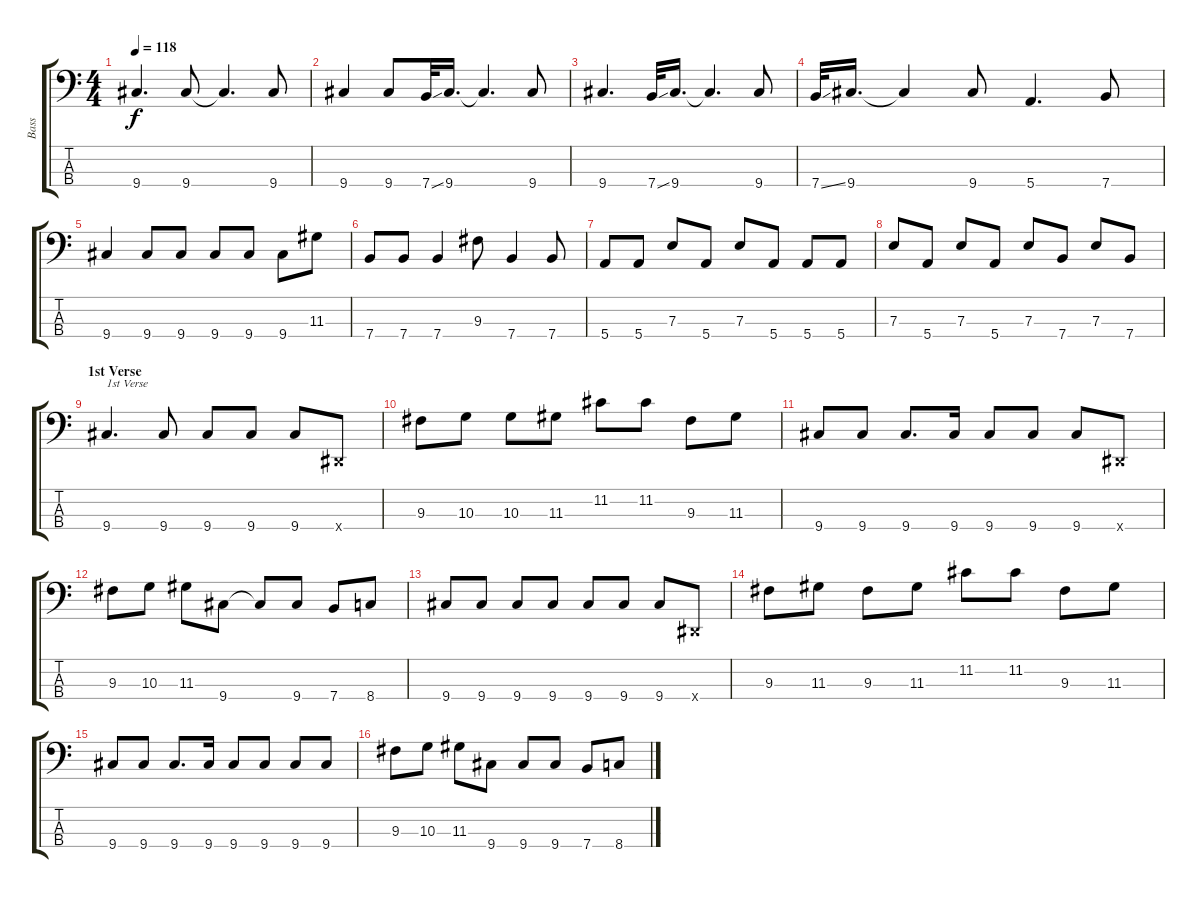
\track ("Bass" "Bass") {instrument electricbassfinger}
\staff {score tabs}
\tuning (G2 D2 A1 E1) {hide}
\ts (4 4)
\tempo 118
\clef f4
\ks c
9.4.4{d dy f} 9.4.8 9.4{t}.4{d} 9.4.8 |
9.4.4 9.4.8 7.4{ss}.32 9.4.16{d} 9.4{t}.4{d} 9.4.8 |
9.4.4{d} 7.4{ss}.32 9.4.16{d} 9.4{t}.4{d} 9.4.8 |
7.4{ss}.32 9.4.16{d} 9.4{t}.4 9.4.8 5.4.4{d} 7.4.8 |
9.4.4 9.4.8 9.4.8 9.4.8 9.4.8 9.4.8 11.3.8 |
7.4.8 7.4.8 7.4.4 9.3.8 7.4.4 7.4.8 |
5.4.8 5.4.8 7.3.8 5.4.8 7.3.8 5.4.8 5.4.8 5.4.8 |
7.3.8 5.4.8 7.3.8 5.4.8 7.3.8 7.4.8 7.3.8 7.4.8 |
\section ("" "1st Verse")
9.4.4{d txt "1st Verse"} 9.4.8 9.4.8 9.4.8 9.4.8 -1.4{x}.8 |
9.3.8 10.3.8 10.3.8 11.3.8 11.2.8 11.2.8 9.3.8 11.3.8 |
9.4.8 9.4.8 9.4.8{d} 9.4.16 9.4.8 9.4.8 9.4.8 -1.4{x}.8 |
9.3.8 10.3.8 11.3.8 9.4.8 9.4{t}.8 9.4.8 7.4.8 8.4.8 |
9.4.8 9.4.8 9.4.8 9.4.8 9.4.8 9.4.8 9.4.8 -1.4{x}.8 |
9.3.8 11.3.8 9.3.8 11.3.8 11.2.8 11.2.8 9.3.8 11.3.8 |
9.4.8 9.4.8 9.4.8{d} 9.4.16 9.4.8 9.4.8 9.4.8 9.4.8 |
9.3.8 10.3.8 11.3.8 9.4.8 9.4.8 9.4.8 7.4.8 8.4.8
